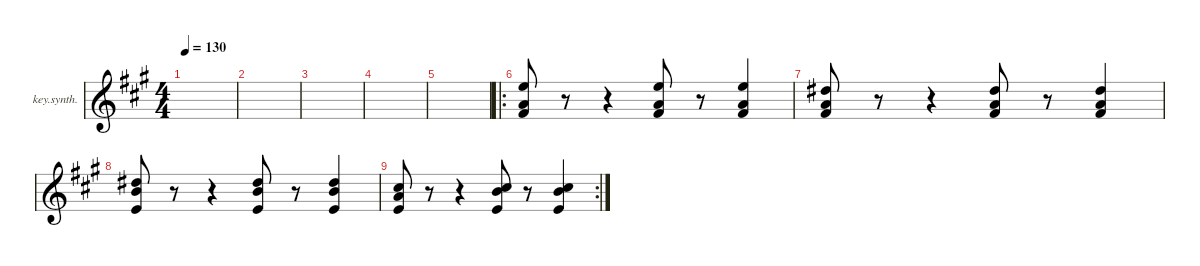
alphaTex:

\defaultSystemsLayout 4
\hideDynamics
\bracketExtendMode nobrackets
\firstSystemTrackNameOrientation horizontal
\otherSystemsTrackNameOrientation horizontal
\track ("Key Synthesizer" "key.synth.") {instrument electricpiano2}
\staff {score}
\tuning (E4 B3 G3 D3 A2 E2)
\ts (4 4)
\tempo 130
\clef g2
\ks f#minor
|
|
|
|
|
\ro
(2.1{acc #} 10.2{acc forcenatural} 21.3{acc forcenatural}).8{beam Up} r.8{beam Up} r.4{beam Up} (2.1{acc #} 10.2{acc forcenatural} 21.3{acc forcenatural}).8{beam Up} r.8{beam Up} (2.1{acc #} 10.2{acc forcenatural} 21.3{acc forcenatural}).4{beam Up} |
(2.1{acc #} 10.2{acc forcenatural} 20.3{acc #}).8{beam Up} r.8{beam Up} r.4{beam Up} (2.1{acc #} 10.2{acc forcenatural} 20.3{acc #}).8{beam Up} r.8{beam Up} (2.1{acc #} 10.2{acc forcenatural} 20.3{acc #}).4{beam Up} |
(7.1{acc forcenatural} 20.3{acc #} 5.2{acc forcenatural}).8{beam Up} r.8{beam Up} r.4{beam Up} (7.1{acc forcenatural} 20.3{acc #} 14.4{acc forcenatural}).8{beam Up} r.8{beam Up} (7.1{acc forcenatural} 20.3{acc #} 14.4{acc forcenatural}).4{beam Up} |
\rc 2
(0.1{acc forcenatural} 10.2{acc forcenatural} 18.3{acc #}).8{beam Up} r.8{beam Up} r.4{beam Up} (0.1{acc forcenatural} 16.3{acc forcenatural} 14.2{acc #}).8{beam Up} r.8{beam Up} (0.1{acc forcenatural} 16.3{acc forcenatural} 14.2{acc #}).4{beam Up}
